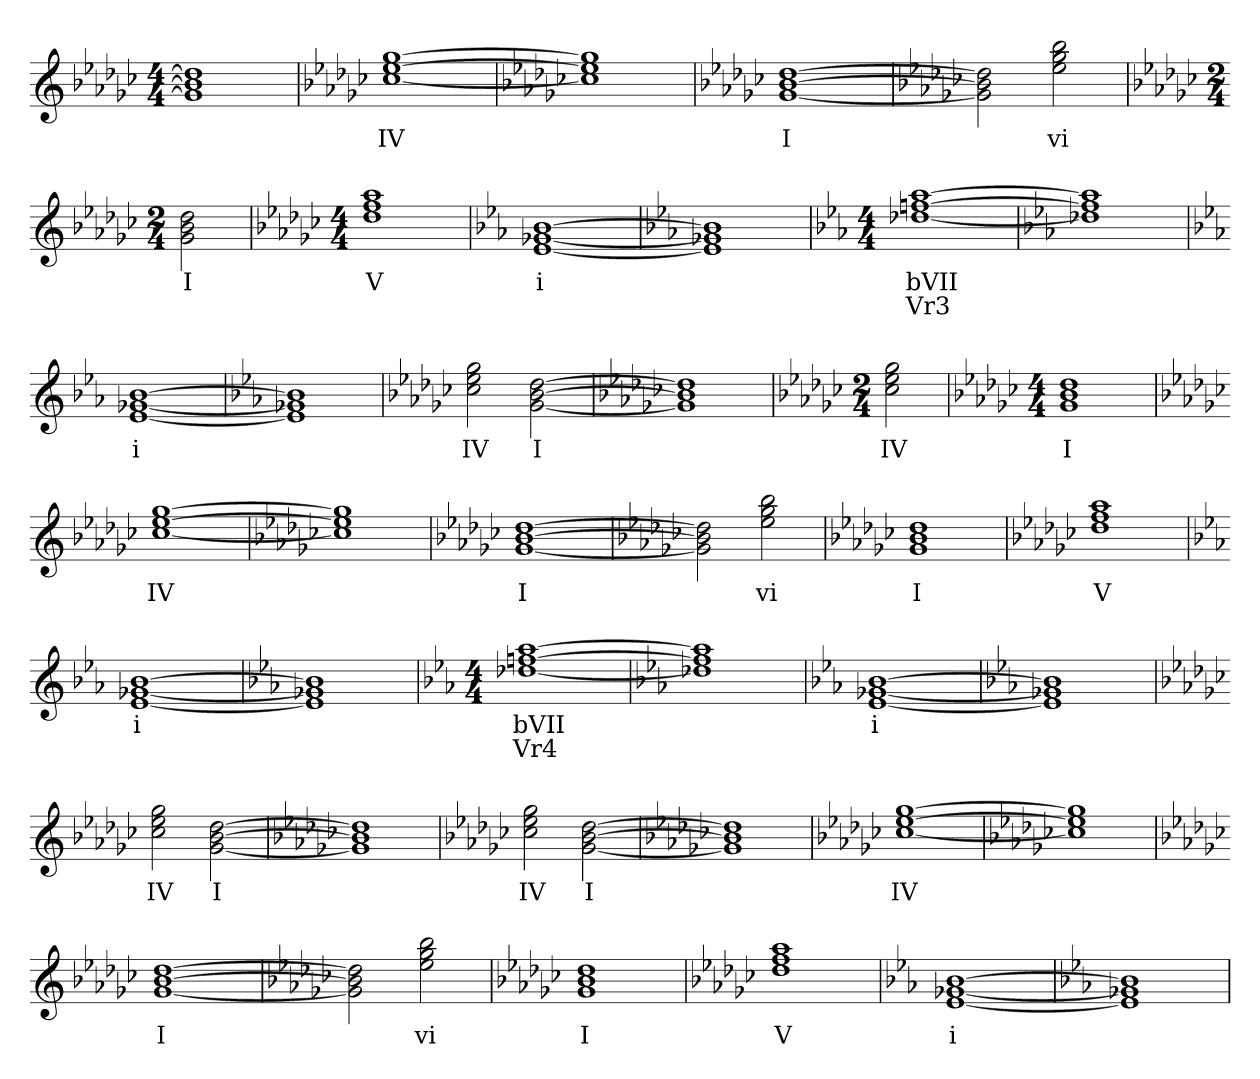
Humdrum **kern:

**kern	**text	**text
*part1	*part1	*part1
*staff1	*staff1	*staff1
*k[b-e-a-d-g-c-]	*	*
*G-:	*	*
*M4/4	*	*
=	=	=
1g-] 1b-] 1dd-]	.	.
=	=	=
*k[b-e-a-d-g-c-]	*	*
*G-:	*	*
[1cc- [1ee- [1gg-	IV	.
=	=	=
*k[b-e-a-d-g-c-]	*	*
*G-:	*	*
1cc-] 1ee-] 1gg-]	.	.
=	=	=
*k[b-e-a-d-g-c-]	*	*
*G-:	*	*
[1g- [1b- [1dd-	I	.
=	=	=
*k[b-e-a-d-g-c-]	*	*
*G-:	*	*
2g-] 2b-] 2dd-]	.	.
2ee- 2gg- 2bb-	vi	.
=	=	=
*k[b-e-a-d-g-c-]	*	*
*G-:	*	*
*M2/4	*	*
2g- 2b- 2dd-	I	.
=	=	=
*k[b-e-a-d-g-c-]	*	*
*G-:	*	*
*M4/4	*	*
1dd- 1ff 1aa-	V	.
=	=	=
*k[b-e-a-]	*	*
*E-:	*	*
[1e- [1g-X [1b-	i	.
=	=	=
*k[b-e-a-]	*	*
*E-:	*	*
1e-] 1g-X] 1b-]	.	.
=	=	=
*k[b-e-a-]	*	*
*E-:	*	*
*M4/4	*	*
[1dd-X [1ffn [1aa-	bVII	Vr3
=	=	=
*k[b-e-a-]	*	*
*E-:	*	*
1dd-X] 1ffn] 1aa-]	.	.
=	=	=
*k[b-e-a-]	*	*
*E-:	*	*
[1e- [1g-X [1b-	i	.
=	=	=
*k[b-e-a-]	*	*
*E-:	*	*
1e-] 1g-X] 1b-]	.	.
=	=	=
*k[b-e-a-d-g-c-]	*	*
*G-:	*	*
2cc- 2ee- 2gg-	IV	.
[2g- [2b- [2dd-	I	.
=	=	=
*k[b-e-a-d-g-c-]	*	*
*G-:	*	*
1g-] 1b-] 1dd-]	.	.
=	=	=
*k[b-e-a-d-g-c-]	*	*
*G-:	*	*
*M2/4	*	*
2cc- 2ee- 2gg-	IV	.
=	=	=
*k[b-e-a-d-g-c-]	*	*
*G-:	*	*
*M4/4	*	*
1g- 1b- 1dd-	I	.
=	=	=
*k[b-e-a-d-g-c-]	*	*
*G-:	*	*
[1cc- [1ee- [1gg-	IV	.
=	=	=
*k[b-e-a-d-g-c-]	*	*
*G-:	*	*
1cc-] 1ee-] 1gg-]	.	.
=	=	=
*k[b-e-a-d-g-c-]	*	*
*G-:	*	*
[1g- [1b- [1dd-	I	.
=	=	=
*k[b-e-a-d-g-c-]	*	*
*G-:	*	*
2g-] 2b-] 2dd-]	.	.
2ee- 2gg- 2bb-	vi	.
=	=	=
*k[b-e-a-d-g-c-]	*	*
*G-:	*	*
1g- 1b- 1dd-	I	.
=	=	=
*k[b-e-a-d-g-c-]	*	*
*G-:	*	*
1dd- 1ff 1aa-	V	.
=	=	=
*k[b-e-a-]	*	*
*E-:	*	*
[1e- [1g-X [1b-	i	.
=	=	=
*k[b-e-a-]	*	*
*E-:	*	*
1e-] 1g-X] 1b-]	.	.
=	=	=
*k[b-e-a-]	*	*
*E-:	*	*
*M4/4	*	*
[1dd-X [1ffn [1aa-	bVII	Vr4
=	=	=
*k[b-e-a-]	*	*
*E-:	*	*
1dd-X] 1ffn] 1aa-]	.	.
=	=	=
*k[b-e-a-]	*	*
*E-:	*	*
[1e- [1g-X [1b-	i	.
=	=	=
*k[b-e-a-]	*	*
*E-:	*	*
1e-] 1g-X] 1b-]	.	.
=	=	=
*k[b-e-a-d-g-c-]	*	*
*G-:	*	*
2cc- 2ee- 2gg-	IV	.
[2g- [2b- [2dd-	I	.
=	=	=
*k[b-e-a-d-g-c-]	*	*
*G-:	*	*
1g-] 1b-] 1dd-]	.	.
=	=	=
*k[b-e-a-d-g-c-]	*	*
*G-:	*	*
2cc- 2ee- 2gg-	IV	.
[2g- [2b- [2dd-	I	.
=	=	=
*k[b-e-a-d-g-c-]	*	*
*G-:	*	*
1g-] 1b-] 1dd-]	.	.
=	=	=
*k[b-e-a-d-g-c-]	*	*
*G-:	*	*
[1cc- [1ee- [1gg-	IV	.
=	=	=
*k[b-e-a-d-g-c-]	*	*
*G-:	*	*
1cc-] 1ee-] 1gg-]	.	.
=	=	=
*k[b-e-a-d-g-c-]	*	*
*G-:	*	*
[1g- [1b- [1dd-	I	.
=	=	=
*k[b-e-a-d-g-c-]	*	*
*G-:	*	*
2g-] 2b-] 2dd-]	.	.
2ee- 2gg- 2bb-	vi	.
=	=	=
*k[b-e-a-d-g-c-]	*	*
*G-:	*	*
1g- 1b- 1dd-	I	.
=	=	=
*k[b-e-a-d-g-c-]	*	*
*G-:	*	*
1dd- 1ff 1aa-	V	.
=	=	=
*k[b-e-a-]	*	*
*E-:	*	*
[1e- [1g-X [1b-	i	.
=	=	=
*k[b-e-a-]	*	*
*E-:	*	*
1e-] 1g-X] 1b-]	.	.
=	=	=
*-	*-	*-
